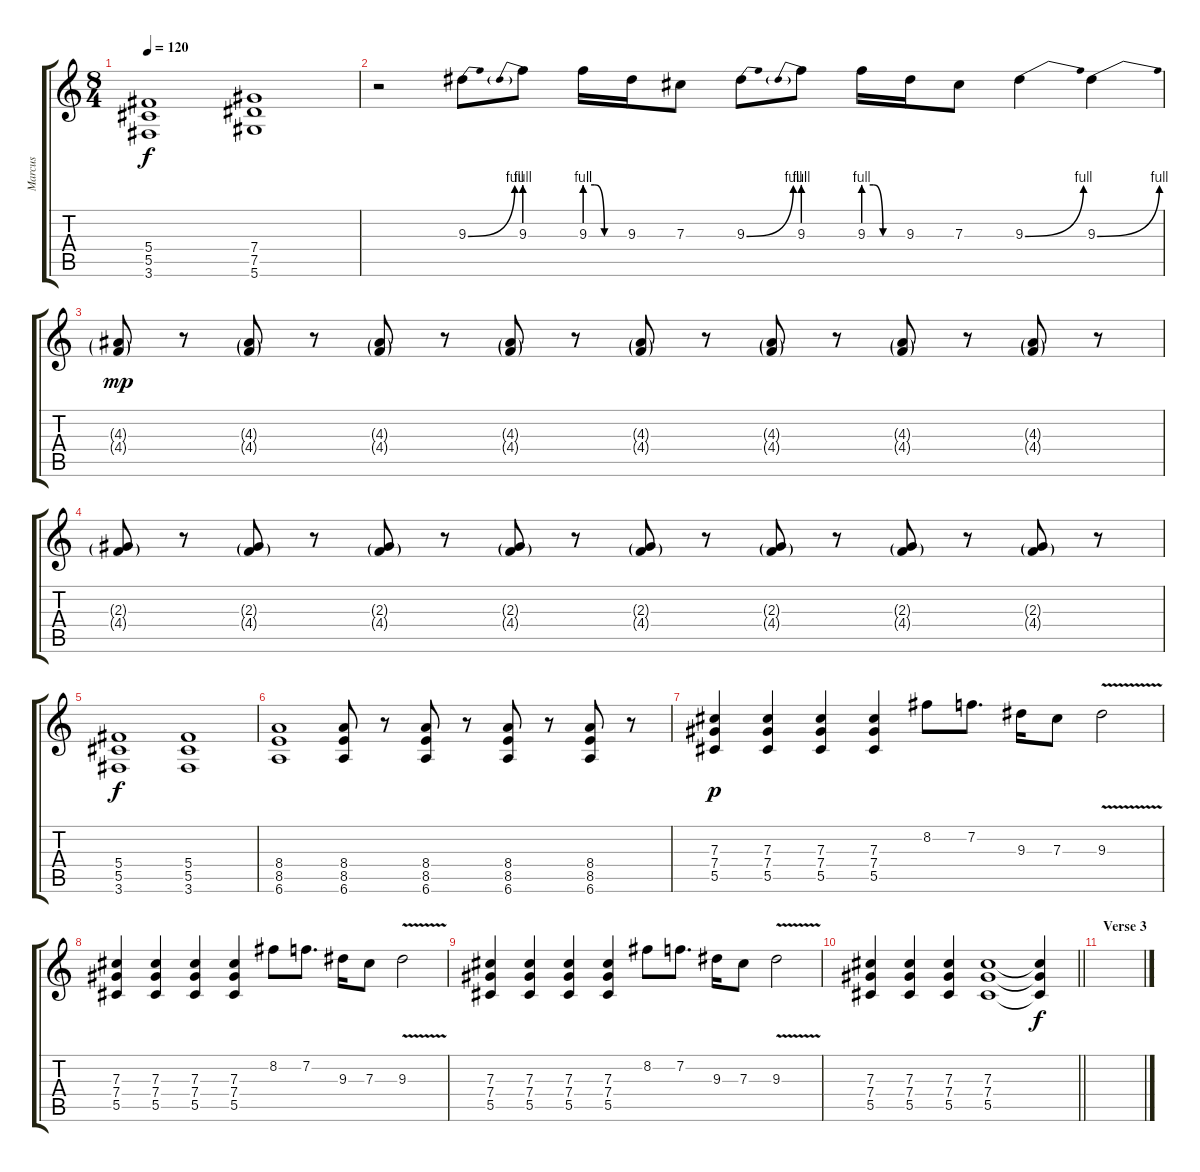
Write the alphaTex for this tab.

\track ("Marcus" "Marcus") {instrument overdrivenguitar}
\staff {score tabs}
\tuning (Eb4 Bb3 Gb3 Db3 Ab2 Eb2) {hide}
\ts (8 4)
\tempo 120
\clef g2
\ks c
(5.4 5.5 3.6).1{dy f} (7.4 7.5 5.6).1 |
r.2{volume 4} 9.3{be (bend 0 0 60 4)}.8 9.3{be (prebend 0 4 60 4)}.8 9.3{be (custom 0 4 15 4 30 0 60 0)}.16 9.3.16 7.3.8 9.3{be (bend 0 0 60 4)}.8 9.3{be (prebend 0 4 60 4)}.8 9.3{be (custom 0 4 15 4 30 0 60 0)}.16 9.3.16 7.3.8 9.3{be (bend 0 0 60 4)}.4 9.3{be (bend 0 0 60 4)}.4 |
(4.3{g} 4.4{g}).8{dy mp volume 7} r.8 (4.3{g} 4.4{g}).8 r.8 (4.3{g} 4.4{g}).8 r.8 (4.3{g} 4.4{g}).8 r.8 (4.3{g} 4.4{g}).8 r.8 (4.3{g} 4.4{g}).8 r.8 (4.3{g} 4.4{g}).8 r.8 (4.3{g} 4.4{g}).8 r.8 |
(2.3{g} 4.4{g}).8 r.8 (2.3{g} 4.4{g}).8 r.8 (2.3{g} 4.4{g}).8 r.8 (2.3{g} 4.4{g}).8 r.8 (2.3{g} 4.4{g}).8 r.8 (2.3{g} 4.4{g}).8 r.8 (2.3{g} 4.4{g}).8 r.8 (2.3{g} 4.4{g}).8 r.8 |
(5.4 5.5 3.6).1{dy f} (5.4 5.5 3.6).1 |
(8.4 8.5 6.6).1 (8.4 8.5 6.6).8 r.8 (8.4 8.5 6.6).8 r.8 (8.4 8.5 6.6).8 r.8 (8.4 8.5 6.6).8 r.8 |
(7.3 7.4 5.5).4{dy p} (7.3 7.4 5.5).4 (7.3 7.4 5.5).4 (7.3 7.4 5.5).4 8.2.8 7.2.8{d} 9.3.16 7.3.8 9.3{v}.2 |
(7.3 7.4 5.5).4 (7.3 7.4 5.5).4 (7.3 7.4 5.5).4 (7.3 7.4 5.5).4 8.2.8 7.2.8{d} 9.3.16 7.3.8 9.3{v}.2 |
(7.3 7.4 5.5).4 (7.3 7.4 5.5).4 (7.3 7.4 5.5).4 (7.3 7.4 5.5).4 8.2.8 7.2.8{d} 9.3.16 7.3.8 9.3{v}.2 |
\barLineRight lightlight
(7.3 7.4 5.5).4 (7.3 7.4 5.5).4 (7.3 7.4 5.5).4 (7.3 7.4 5.5).1 (7.3{t} 7.4{t} 5.5{t}).4{dy f} |
\section ("" "Verse 3")
